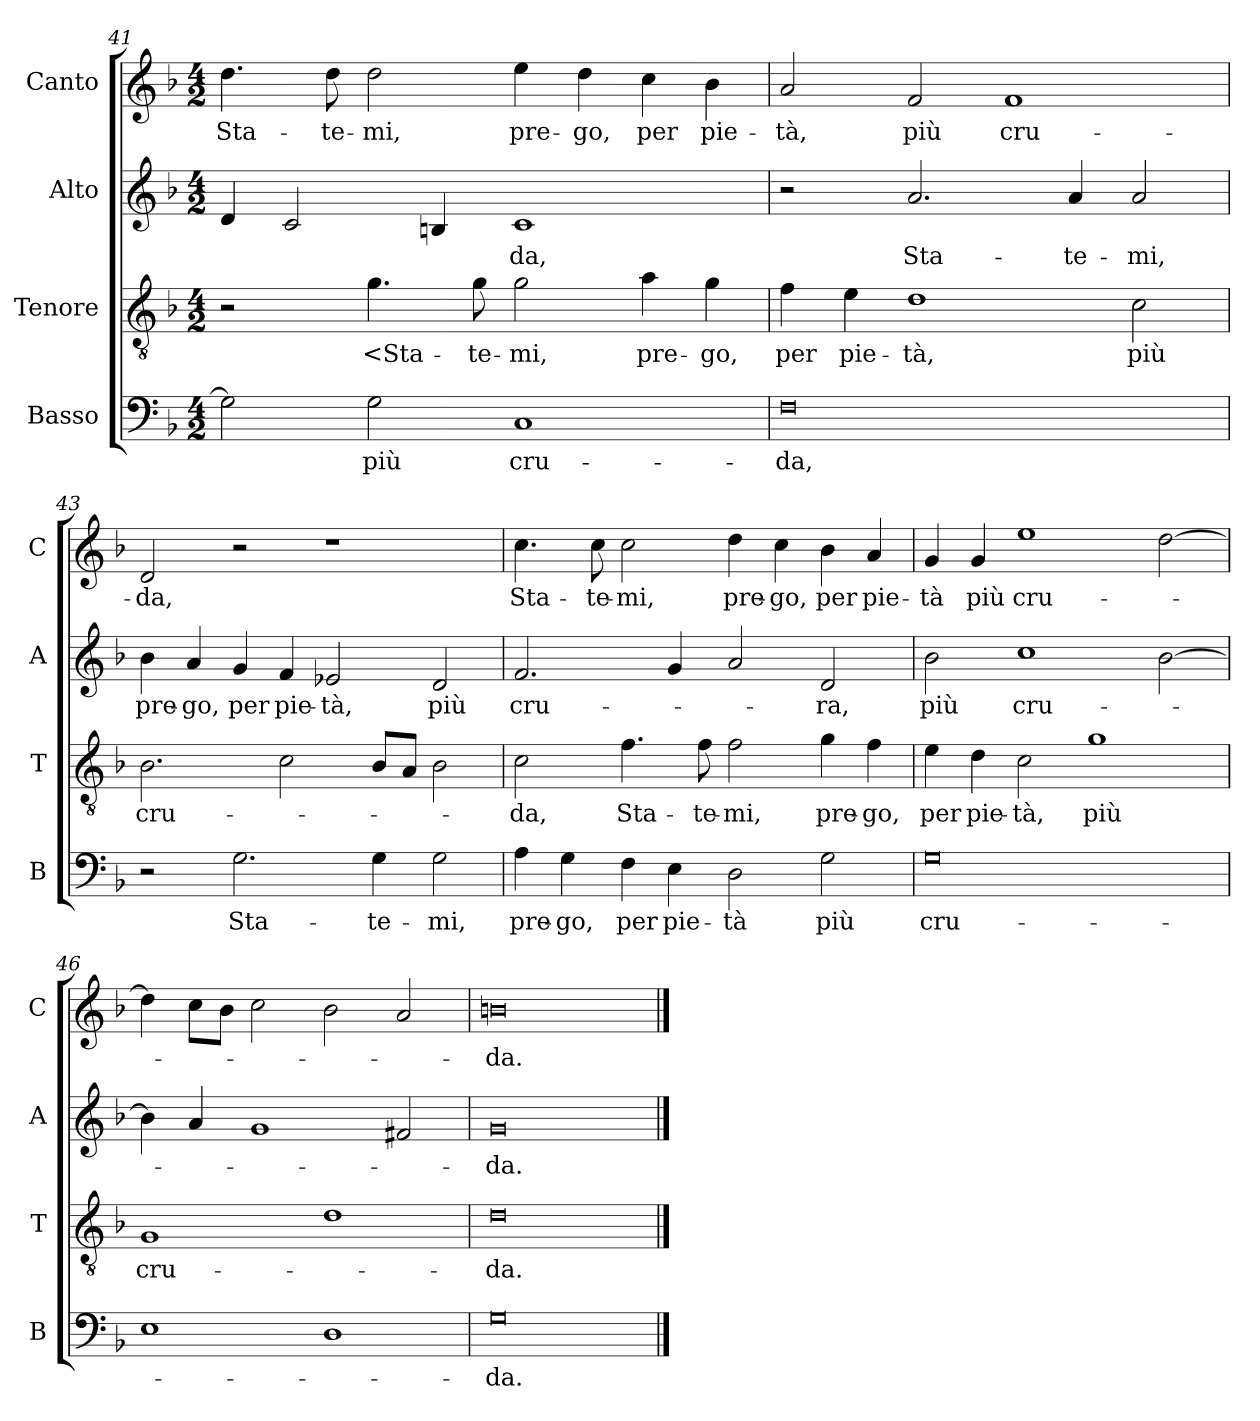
**kern	**text	**kern	**text	**kern	**text	**kern	**text
*part4	*part4	*part3	*part3	*part2	*part2	*part1	*part1
*staff4	*staff4	*staff3	*staff3	*staff2	*staff2	*staff1	*staff1
*I"Basso	*	*I"Tenore	*	*I"Alto	*	*I"Canto	*
*I'B	*	*I'T	*	*I'A	*	*I'C	*
*clefF4	*	*clefGv2	*	*clefG2	*	*clefG2	*
*k[b-]	*	*k[b-]	*	*k[b-]	*	*k[b-]	*
*M4/2	*	*M4/2	*	*M4/2	*	*M4/2	*
=41	=41	=41	=41	=41	=41	=41	=41
2G]	.	2r	.	4d	.	4.dd	Sta-
.	.	.	.	2c	.	.	.
.	.	.	.	.	.	8dd	-te-
2G	più	4.g	<Sta-	.	.	2dd	-mi,
.	.	.	.	4Bn	.	.	.
.	.	8g	-te-	.	.	.	.
1C	cru-	2g	-mi,	1c	-da,	4ee	pre-
.	.	.	.	.	.	4dd	-go,
.	.	4a	pre-	.	.	4cc	per
.	.	4g	-go,	.	.	4b-	pie-
=42	=42	=42	=42	=42	=42	=42	=42
0F	-da,	4f	per	2r	.	2a	-tà,
.	.	4e	pie-	.	.	.	.
.	.	1d	-tà,	2.a	Sta-	2f	più
.	.	.	.	.	.	1f	cru-
.	.	.	.	4a	-te-	.	.
.	.	2c	più	2a	-mi,	.	.
=43	=43	=43	=43	=43	=43	=43	=43
2r	.	2.B-	cru-	4b-	pre-	2d	-da,
.	.	.	.	4a	-go,	.	.
2.G	Sta-	.	.	4g	per	2r	.
.	.	2c	.	4f	pie-	.	.
.	.	.	.	2e-X	-tà,	1r	.
4G	-te-	8B-L	.	.	.	.	.
.	.	8AJ	.	.	.	.	.
2G	-mi,	2B-	.	2d	più	.	.
=44	=44	=44	=44	=44	=44	=44	=44
4A	pre-	2c	-da,	2.f	cru-	4.cc	Sta-
4G	-go,	.	.	.	.	.	.
.	.	.	.	.	.	8cc	-te-
4F	per	4.f	Sta-	.	.	2cc	-mi,
4E	pie-	.	.	4g	.	.	.
.	.	8f	-te-	.	.	.	.
2D	-tà	2f	-mi,	2a	.	4dd	pre-
.	.	.	.	.	.	4cc	-go,
2G	più	4g	pre-	2d	-ra,	4b-	per
.	.	4f	-go,	.	.	4a	pie-
=45	=45	=45	=45	=45	=45	=45	=45
0G	cru-	4e	per	2b-	più	4g	-tà
.	.	4d	pie-	.	.	4g	più
.	.	2c	-tà,	1cc	cru-	1ee	cru-
.	.	1g	più	.	.	.	.
.	.	.	.	[2b-	.	[2dd	.
=46	=46	=46	=46	=46	=46	=46	=46
1E	.	1G	cru-	4b-]	.	4dd]	.
.	.	.	.	4a	.	8ccL	.
.	.	.	.	.	.	8b-J	.
.	.	.	.	1g	.	2cc	.
1D	.	1d	.	.	.	2b-	.
.	.	.	.	2f#X	.	2a	.
=47	=47	=47	=47	=47	=47	=47	=47
0G	-da.	0d	-da.	0g	-da.	0bn	-da.
==	==	==	==	==	==	==	==
*-	*-	*-	*-	*-	*-	*-	*-
